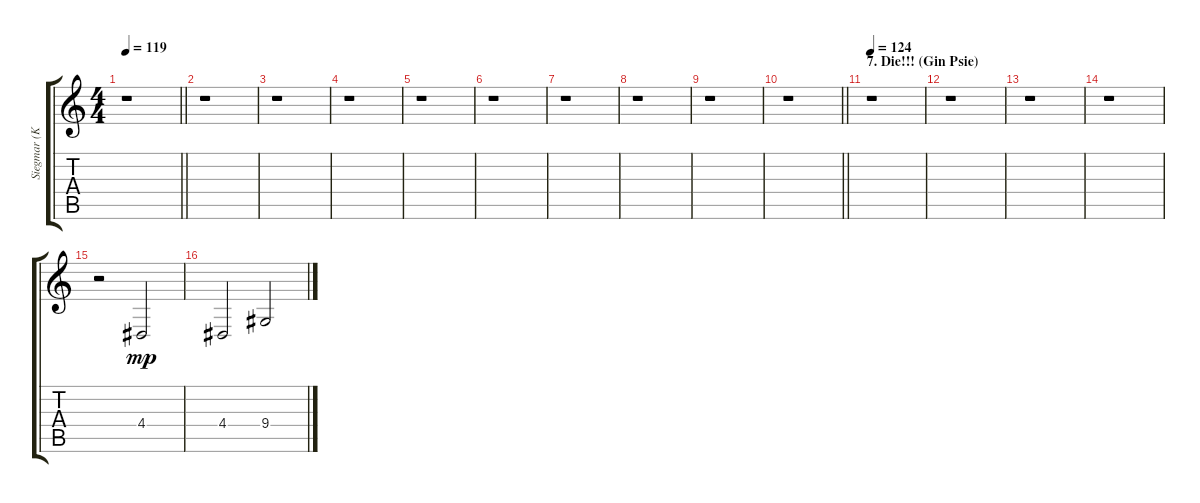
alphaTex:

\track ("Siegmar (Keyboard I)" "Siegmar (K") {instrument stringensemble1}
\staff {score tabs}
\tuning (Db4 Ab3 E3 B2 Gb2 Db2) {hide}
\ts (4 4)
\tempo 119
\clef g2
\barLineRight lightlight
\ks c
r.1{dy f} |
r.1 |
r.1 |
r.1 |
r.1 |
r.1 |
r.1 |
r.1 |
r.1 |
\barLineRight lightlight
r.1 |
\section ("" "7. Die!!! (Gin Psie)")
\tempo 124
r.1{volume 9 instrument stringensemble1} |
r.1 |
r.1 |
r.1 |
r.2 4.4.2{dy mp instrument stringensemble1} |
4.4.2 9.4.2
